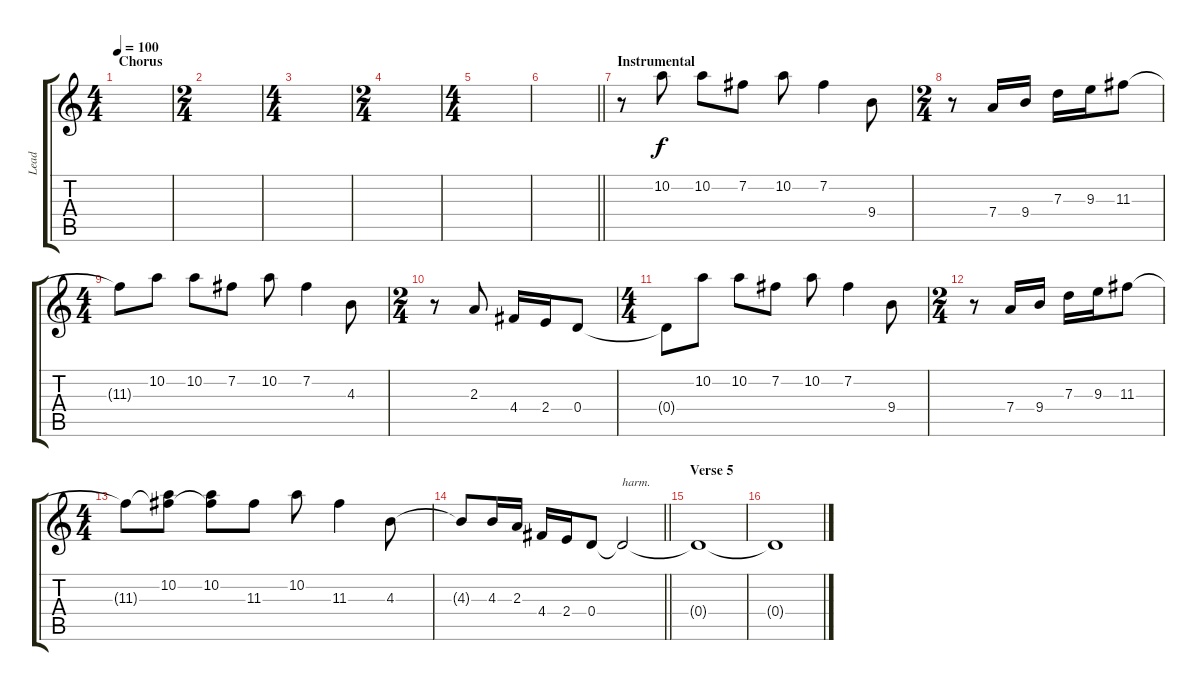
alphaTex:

\track ("Lead" "Lead") {instrument distortionguitar}
\staff {score tabs}
\tuning (E4 B3 G3 D3 A2 E2) {hide}
\ts (4 4)
\section ("" "Chorus")
\tempo 100
\clef g2
\ks c
|
\ts (2 4)
|
\ts (4 4)
|
\ts (2 4)
|
\ts (4 4)
|
\barLineRight lightlight
|
\section ("" "Instrumental")
r.8 10.2.8 10.2.8 7.2.8 10.2.8 7.2.4 9.4.8 |
\ts (2 4)
r.8 7.4.16 9.4.16 7.3.16 9.3.16 11.3.8 |
\ts (4 4)
11.3{t}.8 10.2.8 10.2.8 7.2.8 10.2.8 7.2.4 4.3.8 |
\ts (2 4)
r.8 2.3.8 4.4.16 2.4.16 0.4.8 |
\ts (4 4)
0.4{t}.8 10.2.8 10.2.8 7.2.8 10.2.8 7.2.4 9.4.8 |
\ts (2 4)
r.8 7.4.16 9.4.16 7.3.16 9.3.16 11.3.8 |
\ts (4 4)
11.3{t}.8 (10.2 11.3{t}).8 (10.2 11.3{t}).8 11.3.8 10.2.8 11.3.4 4.3.8 |
\barLineRight lightlight
4.3{t}.8 4.3.16 2.3.16 4.4.16 2.4.16 0.4.8 0.4{t}.2{txt "harm."} |
\section ("" "Verse 5")
0.4{t}.1 |
0.4{t}.1
